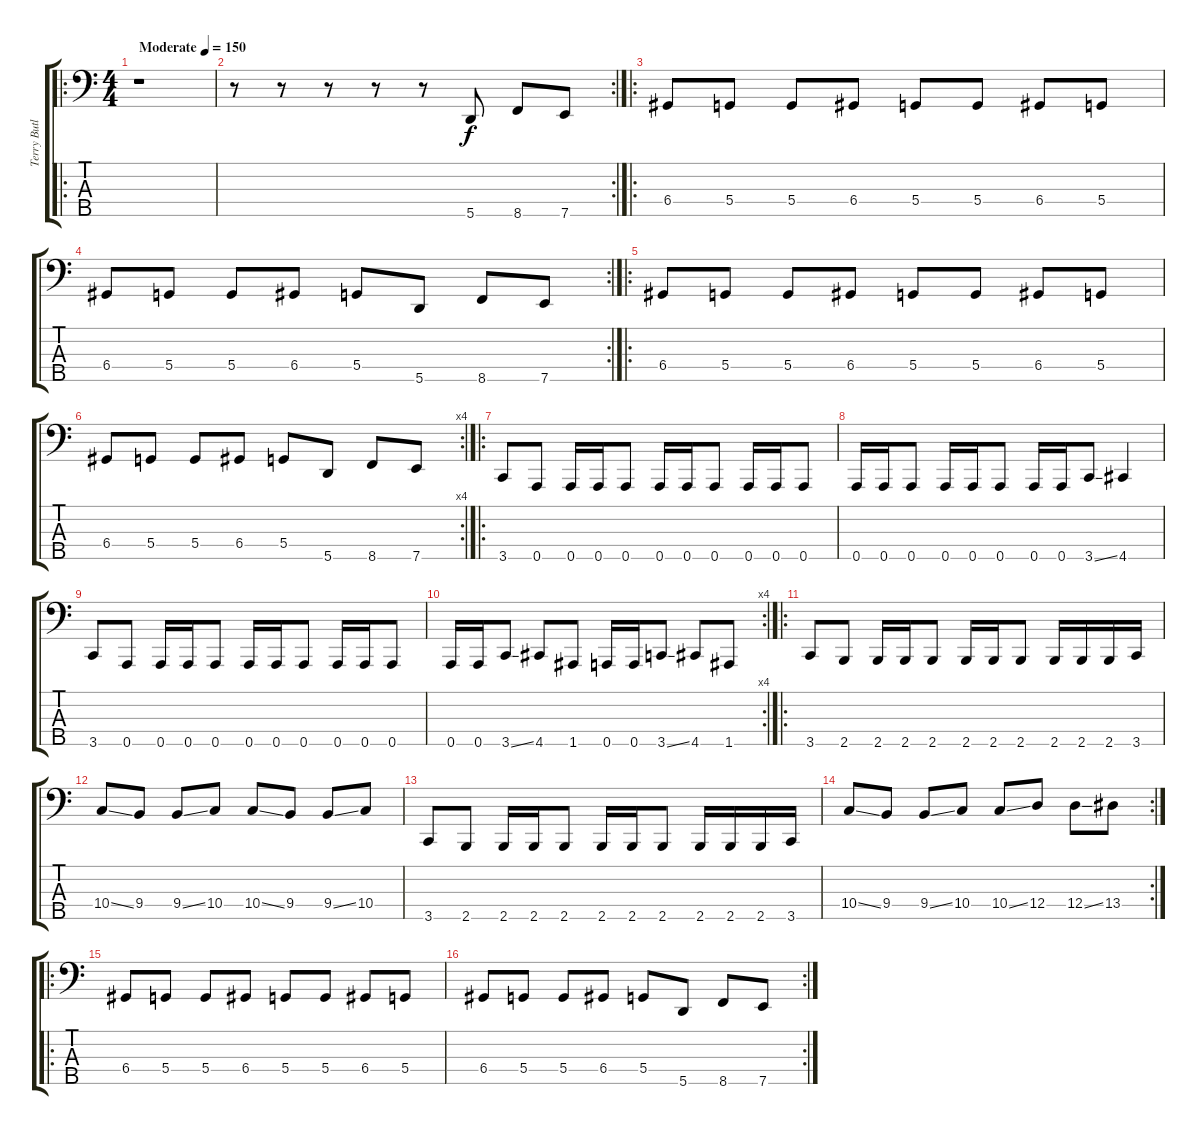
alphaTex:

\track ("Terry Butler" "Terry Butl") {instrument electricbassfinger}
\staff {score tabs}
\tuning (F2 C2 G1 D1 A0) {hide}
\ro
\ts (4 4)
\tempo (150 "Moderate")
\clef f4
\ks c
r.1{dy f instrument electricbassfinger} |
\rc 2
r.8 r.8 r.8 r.8 r.8 5.5.8 8.5.8 7.5.8 |
\ro
6.4.8 5.4.8 5.4.8 6.4.8 5.4.8 5.4.8 6.4.8 5.4.8 |
\rc 2
6.4.8 5.4.8 5.4.8 6.4.8 5.4.8 5.5.8 8.5.8 7.5.8 |
\ro
6.4.8 5.4.8 5.4.8 6.4.8 5.4.8 5.4.8 6.4.8 5.4.8 |
\rc 4
6.4.8 5.4.8 5.4.8 6.4.8 5.4.8 5.5.8 8.5.8 7.5.8 |
\ro
3.5.8 0.5.8 0.5.16 0.5.16 0.5.8 0.5.16 0.5.16 0.5.8 0.5.16 0.5.16 0.5.8 |
0.5.16 0.5.16 0.5.8 0.5.16 0.5.16 0.5.8 0.5.16 0.5.16 3.5{ss}.8 4.5.4 |
3.5.8 0.5.8 0.5.16 0.5.16 0.5.8 0.5.16 0.5.16 0.5.8 0.5.16 0.5.16 0.5.8 |
\rc 4
0.5.16 0.5.16 3.5{ss}.8 4.5.8 1.5.8 0.5.16 0.5.16 3.5{ss}.8 4.5.8 1.5.8 |
\ro
3.5.8 2.5.8 2.5.16 2.5.16 2.5.8 2.5.16 2.5.16 2.5.8 2.5.16 2.5.16 2.5.16 3.5.16 |
10.4{ss}.8 9.4.8 9.4{ss}.8 10.4.8 10.4{ss}.8 9.4.8 9.4{ss}.8 10.4.8 |
3.5.8 2.5.8 2.5.16 2.5.16 2.5.8 2.5.16 2.5.16 2.5.8 2.5.16 2.5.16 2.5.16 3.5.16 |
\rc 2
10.4{ss}.8 9.4.8 9.4{ss}.8 10.4.8 10.4{ss}.8 12.4.8 12.4{ss}.8 13.4.8 |
\ro
6.4.8 5.4.8 5.4.8 6.4.8 5.4.8 5.4.8 6.4.8 5.4.8 |
\rc 2
6.4.8 5.4.8 5.4.8 6.4.8 5.4.8 5.5.8 8.5.8 7.5.8
